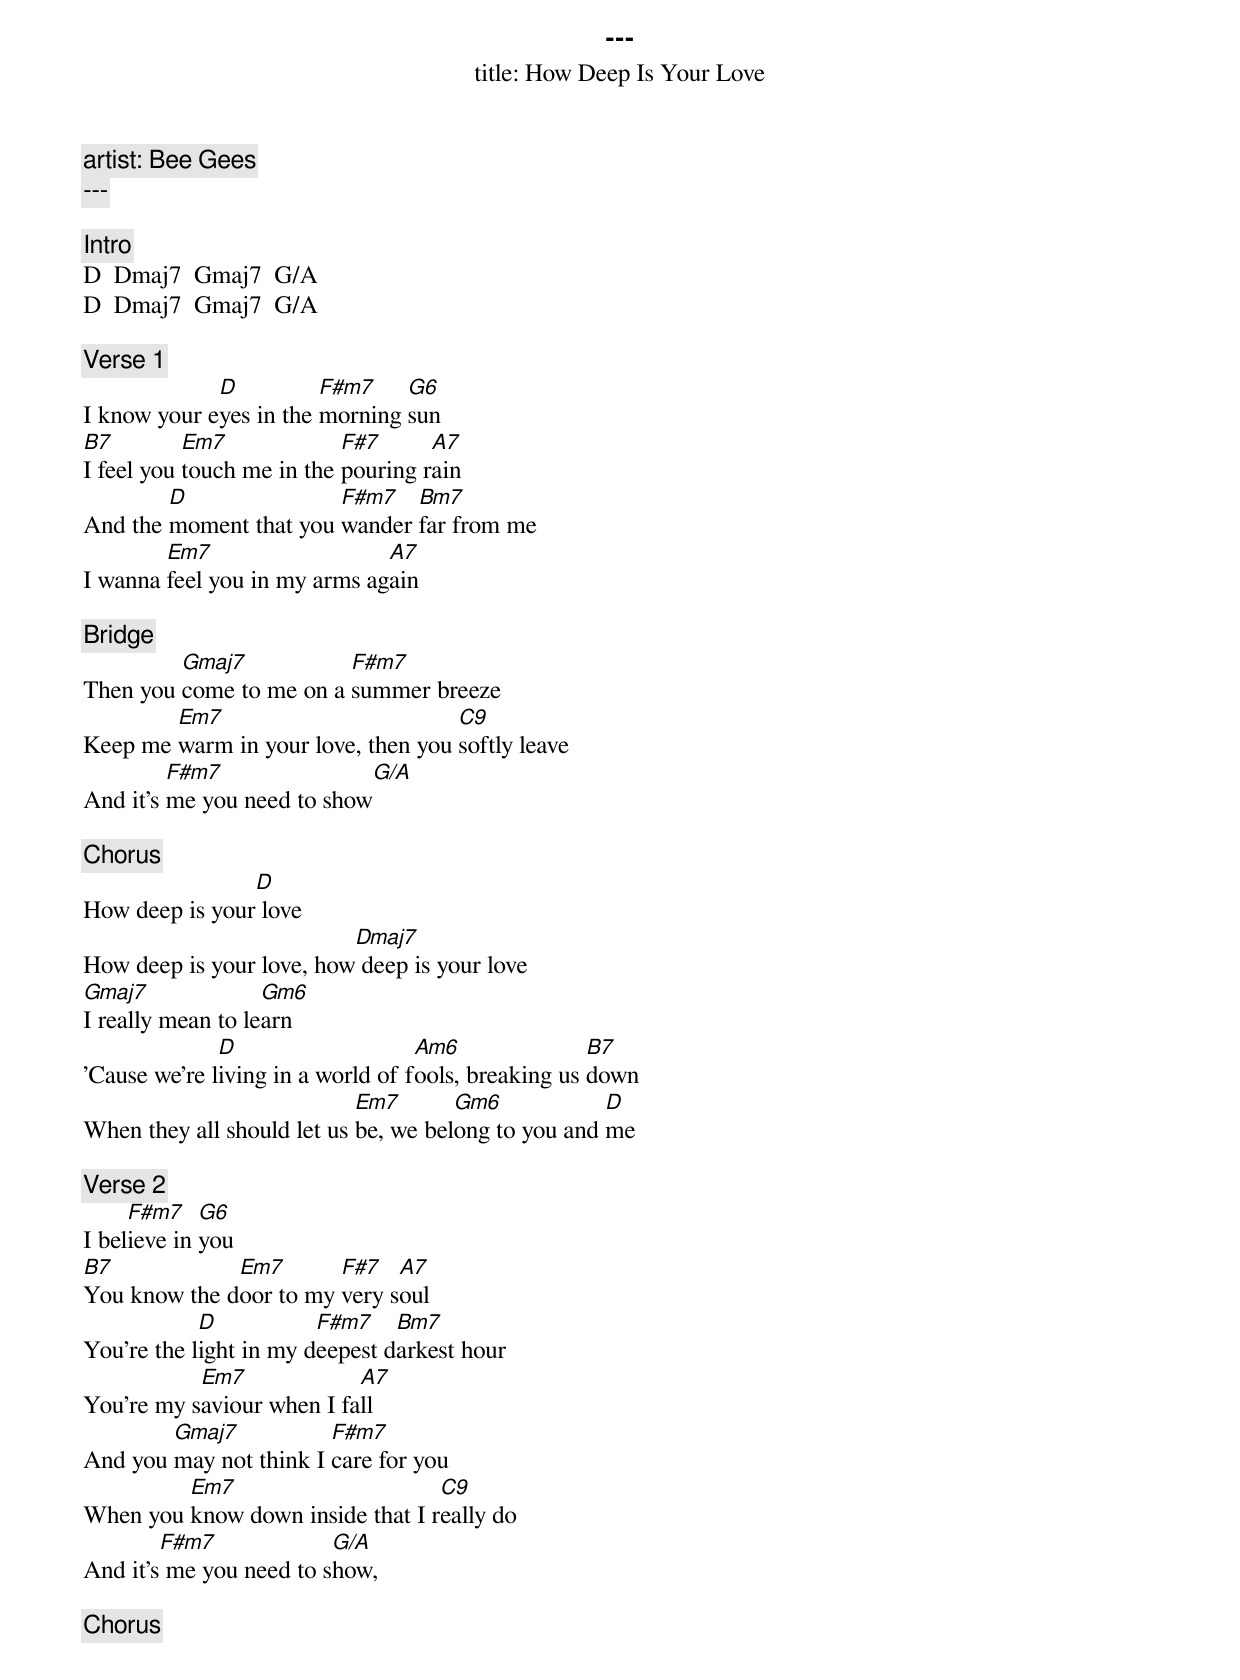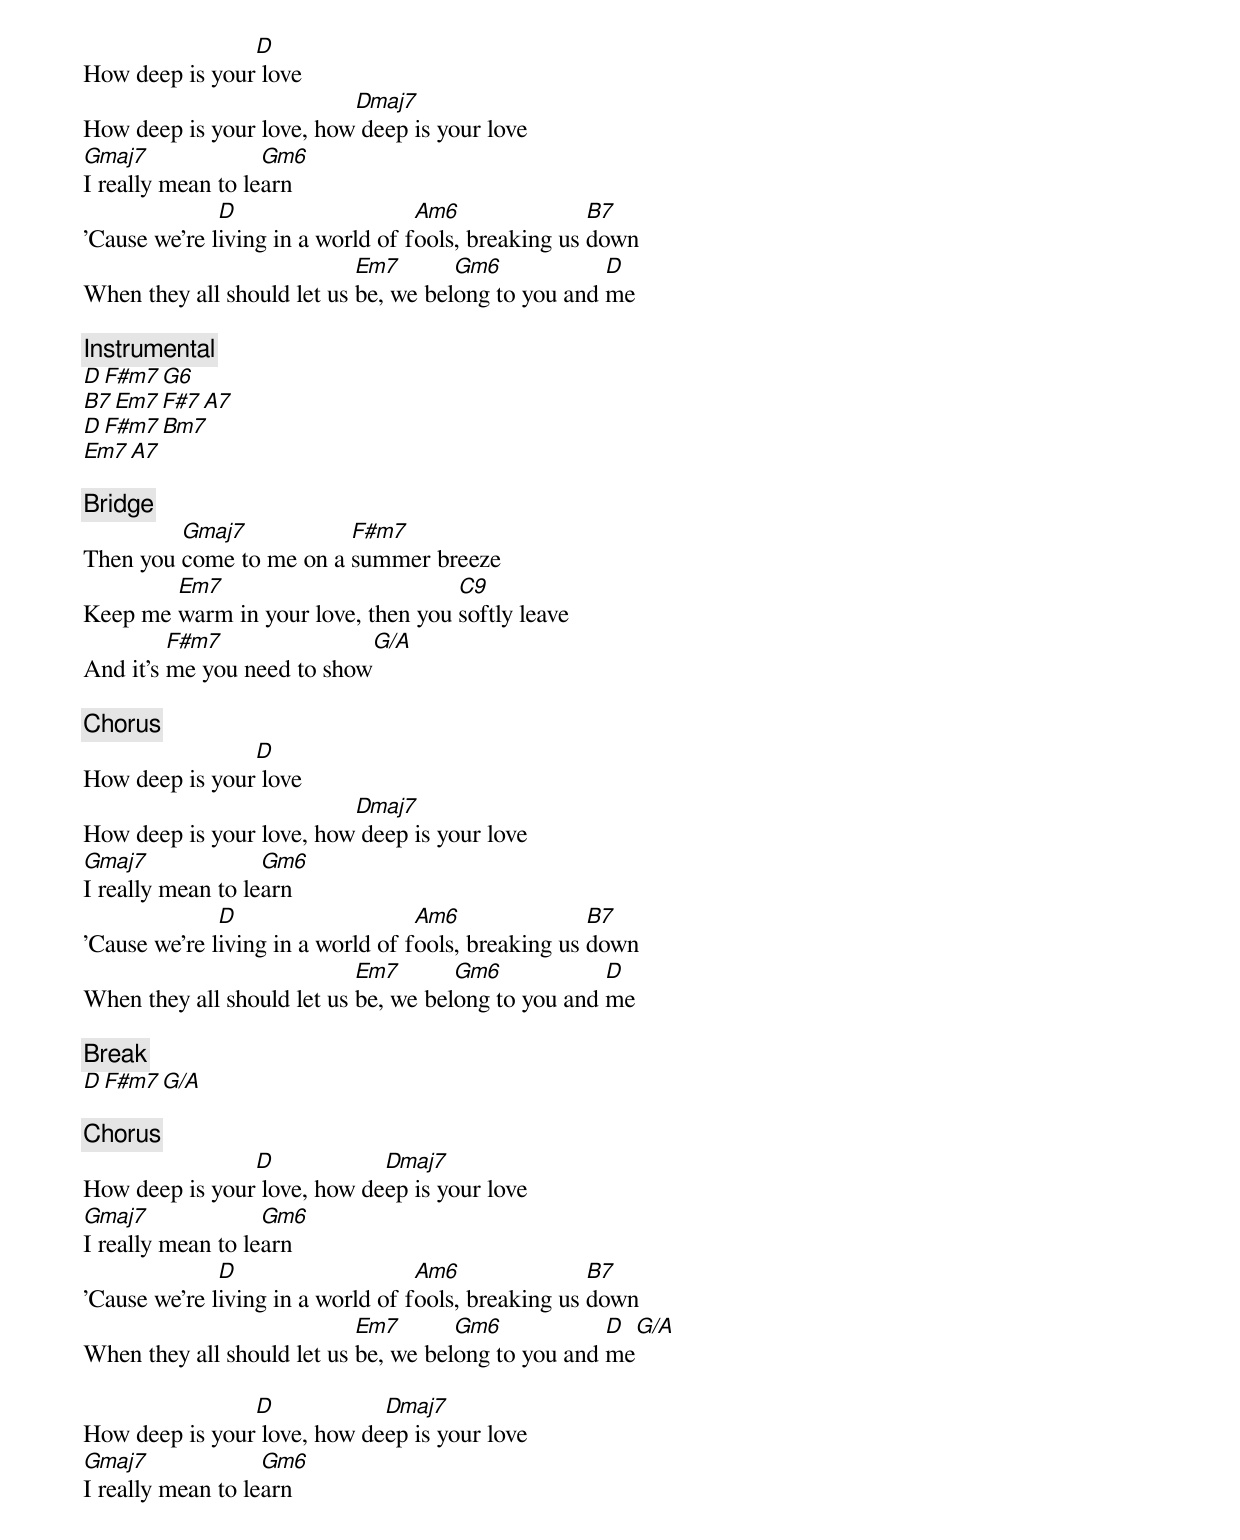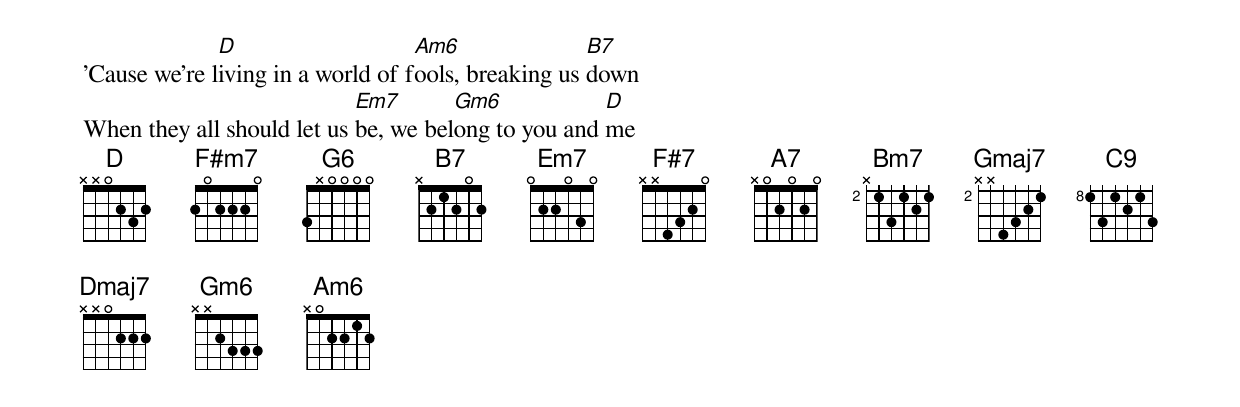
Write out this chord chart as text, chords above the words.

---
title: How Deep Is Your Love
artist: Bee Gees
---

 [Intro]
D  Dmaj7  Gmaj7  G/A
D  Dmaj7  Gmaj7  G/A

[Verse 1]
             D          F#m7    G6
I know your eyes in the morning sun
B7         Em7             F#7      A7
I feel you touch me in the pouring rain
        D               F#m7   Bm7
And the moment that you wander far from me
        Em7                   A7
I wanna feel you in my arms again

[Bridge]
         Gmaj7           F#m7
Then you come to me on a summer breeze
        Em7                         C9
Keep me warm in your love, then you softly leave
         F#m7               G/A
And it's me you need to show

[Chorus]
                D
How deep is your love
                          Dmaj7
How deep is your love, how deep is your love
Gmaj7              Gm6
I really mean to learn
              D                    Am6               B7
'Cause we're living in a world of fools, breaking us down
                            Em7       Gm6            D
When they all should let us be, we belong to you and me

[Verse 2]
     F#m7    G6
I believe in you
B7            Em7       F#7   A7
You know the door to my very soul
            D           F#m7    Bm7
You're the light in my deepest darkest hour
           Em7             A7
You're my saviour when I fall
        Gmaj7           F#m7
And you may not think I care for you
         Em7                      C9
When you know down inside that I really do
        F#m7             G/A
And it's me you need to show,

[Chorus]
                D
How deep is your love
                          Dmaj7
How deep is your love, how deep is your love
Gmaj7              Gm6
I really mean to learn
              D                    Am6               B7
'Cause we're living in a world of fools, breaking us down
                            Em7       Gm6            D
When they all should let us be, we belong to you and me

[Instrumental]
D       F#m7    G6
B7      Em7     F#7      A7
D       F#m7    Bm7
Em7     A7

[Bridge]
         Gmaj7           F#m7
Then you come to me on a summer breeze
        Em7                         C9
Keep me warm in your love, then you softly leave
         F#m7               G/A
And it's me you need to show

[Chorus]
                D
How deep is your love
                          Dmaj7
How deep is your love, how deep is your love
Gmaj7              Gm6
I really mean to learn
              D                    Am6               B7
'Cause we're living in a world of fools, breaking us down
                            Em7       Gm6            D
When they all should let us be, we belong to you and me

[Break]
D  F#m7  G/A

[Chorus]
                D            Dmaj7
How deep is your love, how deep is your love
Gmaj7              Gm6
I really mean to learn
              D                    Am6               B7
'Cause we're living in a world of fools, breaking us down
                            Em7       Gm6            D     G/A
When they all should let us be, we belong to you and me

                D            Dmaj7
How deep is your love, how deep is your love
Gmaj7              Gm6
I really mean to learn
              D                    Am6               B7
'Cause we're living in a world of fools, breaking us down
                            Em7       Gm6            D
When they all should let us be, we belong to you and me
